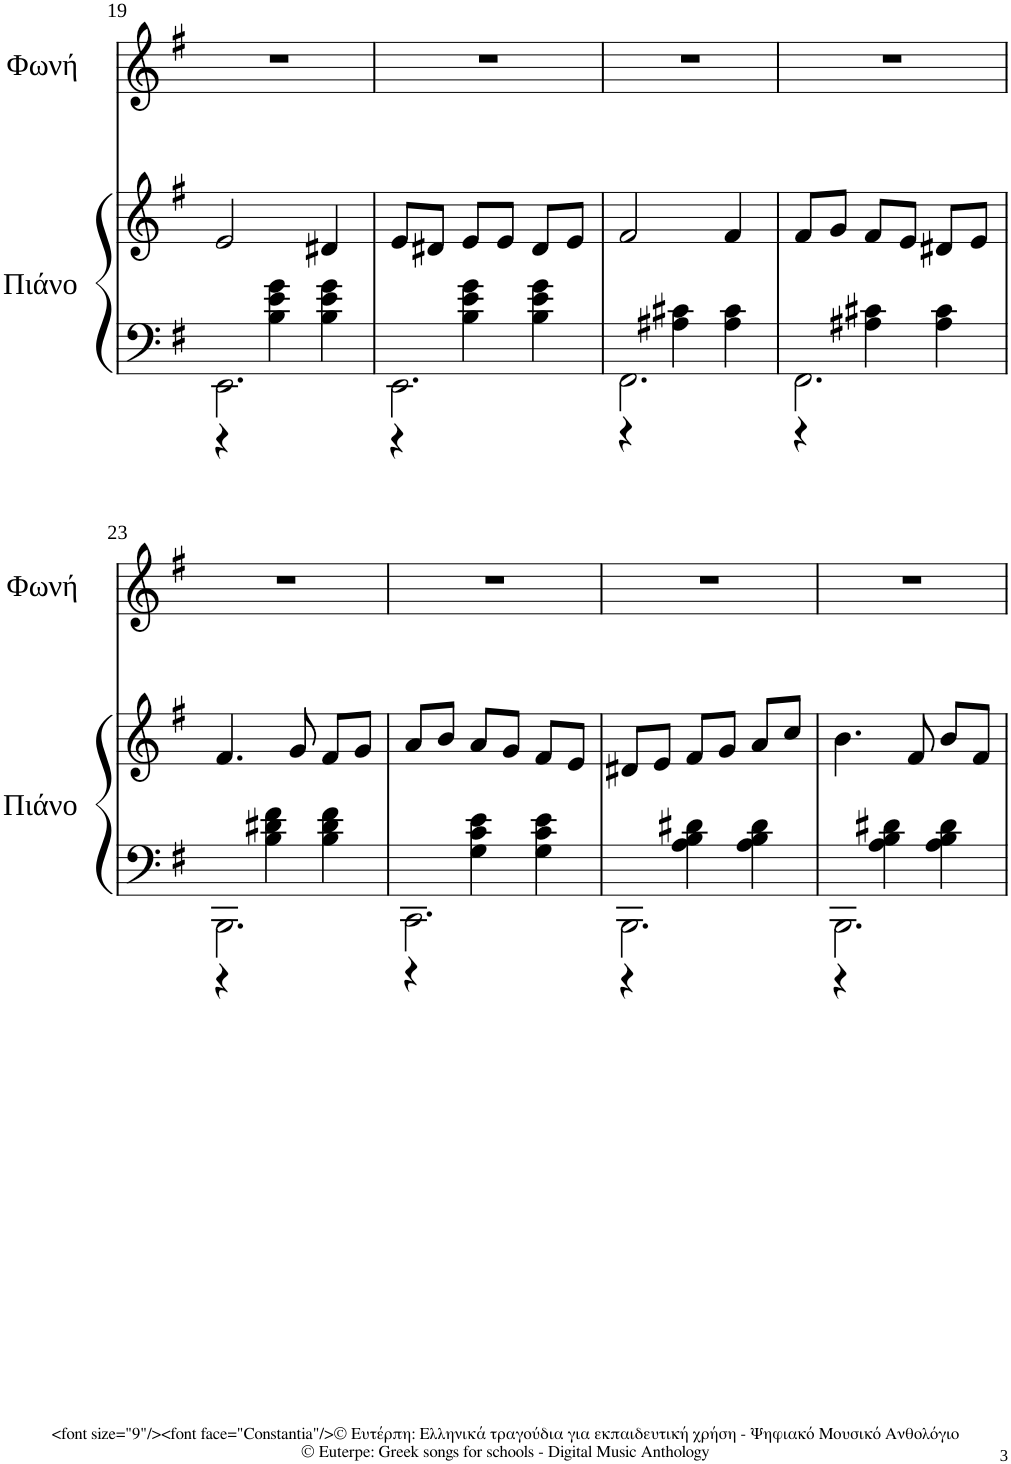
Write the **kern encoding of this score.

**kern	**kern	**kern
*part2	*part2	*part1
*staff3	*staff2	*staff1
*I"Πιάνο	*	*I"Φωνή
!!LO:PB:g=z
*clefF4	*clefG2	*clefG2
*k[f#]	*k[f#]	*k[f#]
*M3/4	*M3/4	*M3/4
=19	=19	=19
*^	*	*
2.EE\	4r	2e/	2.r
.	4B\ 4e\ 4g\	.	.
.	4B\ 4e\ 4g\	4d#X/	.
=20	=20	=20	=20
2.EE\	4r	8e/L	2.r
.	.	8d#X/J	.
.	4B\ 4e\ 4g\	8e/L	.
.	.	8e/J	.
.	4B\ 4e\ 4g\	8d#/L	.
.	.	8e/J	.
=21	=21	=21	=21
2.FF#\	4r	2f#/	2.r
.	4A#X\ 4c#X\	.	.
.	4A#\ 4c#\	4f#/	.
=22	=22	=22	=22
2.FF#\	4r	8f#/L	2.r
.	.	8g/J	.
.	4A#X\ 4c#X\	8f#/L	.
.	.	8e/J	.
.	4A#\ 4c#\	8d#X/L	.
.	.	8e/J	.
!!LO:LB:g=z
=23	=23	=23	=23
2.BBB\	4r	4.f#/	2.r
.	4B\ 4d#X\ 4f#\	.	.
.	.	8g/	.
.	4B\ 4d#\ 4f#\	8f#/L	.
.	.	8g/J	.
=24	=24	=24	=24
2.CC\	4r	8a/L	2.r
.	.	8b/J	.
.	4G\ 4c\ 4e\	8a/L	.
.	.	8g/J	.
.	4G\ 4c\ 4e\	8f#/L	.
.	.	8e/J	.
=25	=25	=25	=25
2.BBB\	4r	8d#X/L	2.r
.	.	8e/J	.
.	4A\ 4B\ 4d#X\	8f#/L	.
.	.	8g/J	.
.	4A\ 4B\ 4d#\	8a/L	.
.	.	8cc/J	.
=26	=26	=26	=26
2.BBB\	4r	4.b\	2.r
.	4A\ 4B\ 4d#X\	.	.
.	.	8f#/	.
.	4A\ 4B\ 4d#\	8b/L	.
.	.	8f#/J	.
*v	*v	*	*
=	=	=
*-	*-	*-
